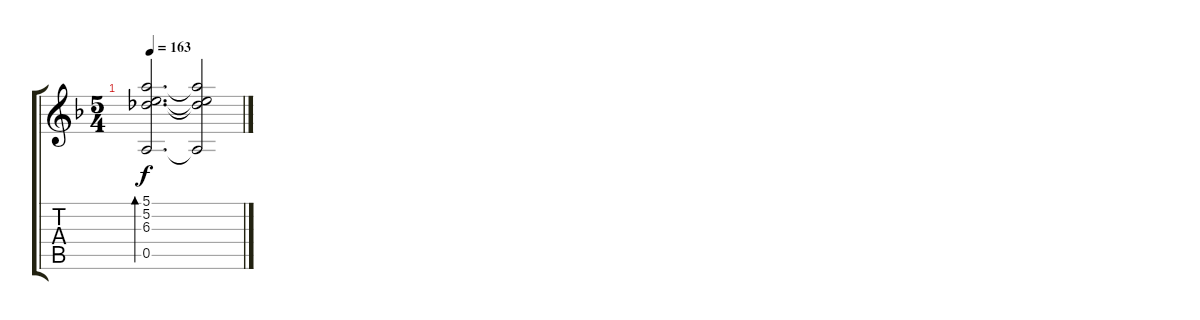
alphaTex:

\track "" {instrument acousticguitarsteel}
\staff {score tabs}
\tuning (E4 B3 G3 D3 A2 D2) {hide}
\ts (5 4)
\tempo 163
\clef g2
\ks f
(5.1 5.2 6.3 0.5).2{d bd 120 dy f} (5.1{t} 5.2{t} 6.3{t} 0.5{t}).2
